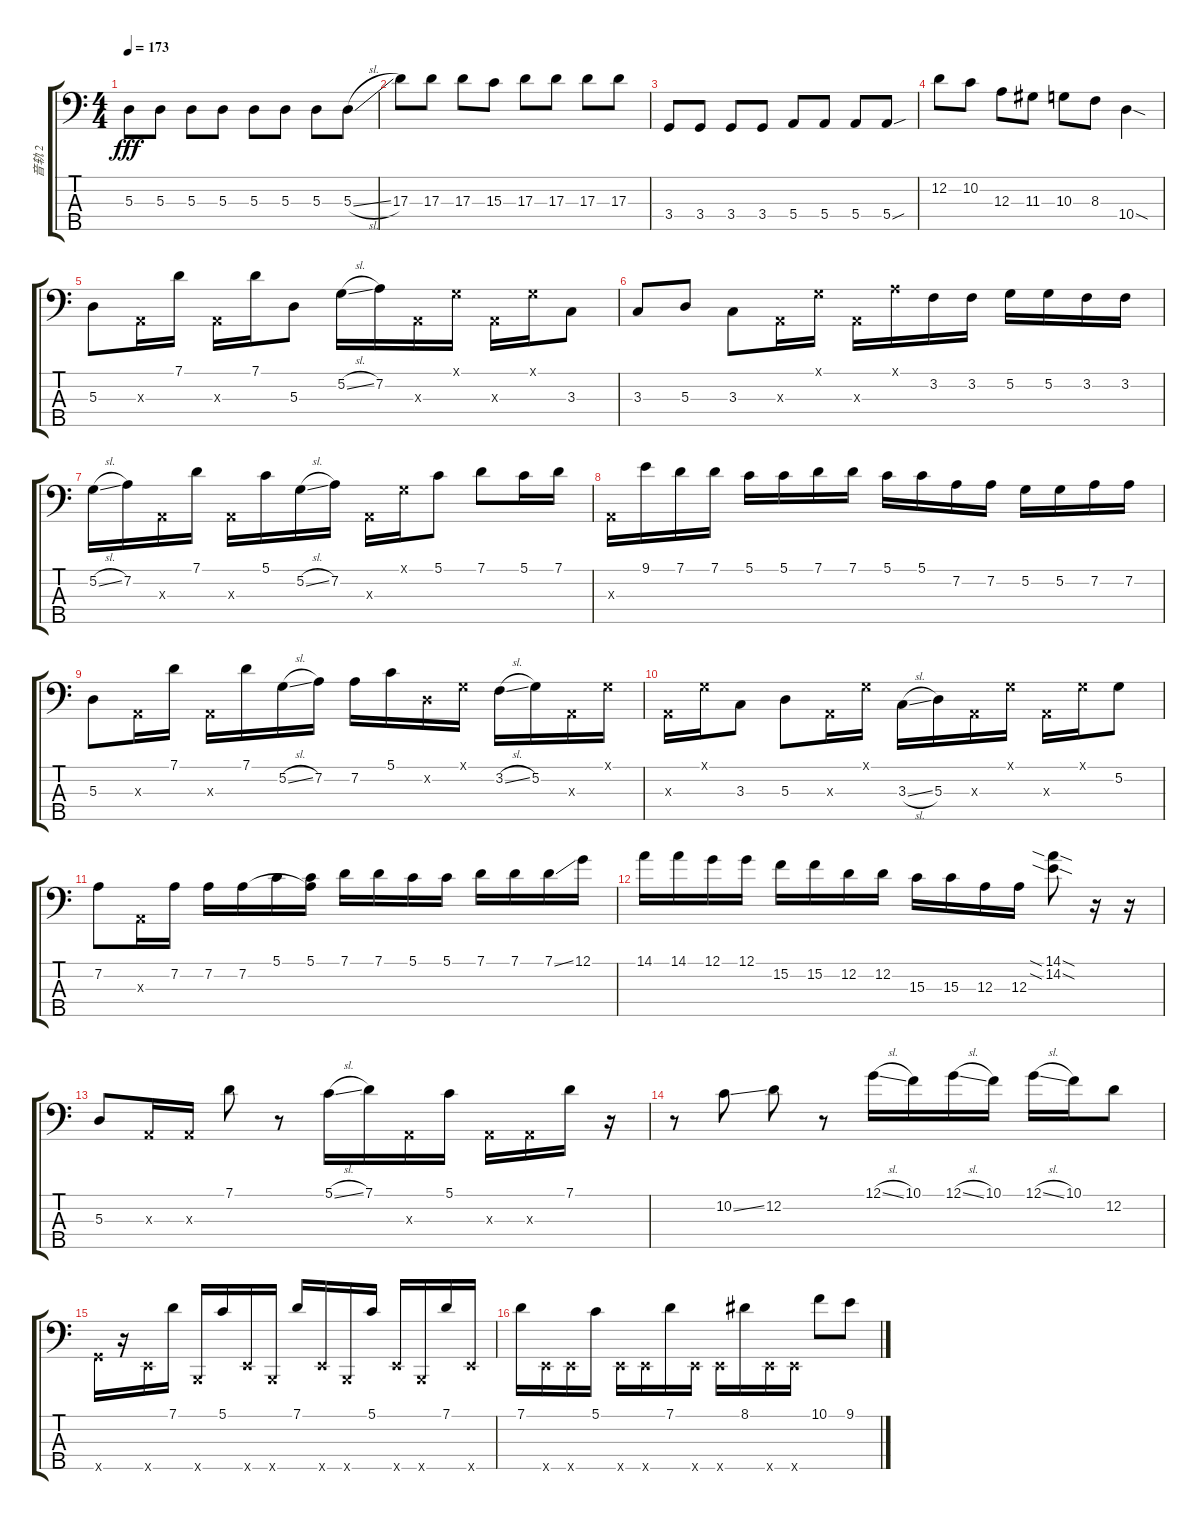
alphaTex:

\track ("音轨 2" "音轨 2") {instrument slapbass1}
\staff {score tabs}
\tuning (G2 D2 A1 E1 B0) {hide}
\ts (4 4)
\tempo 173
\clef f4
\ks c
5.3.8{dy fff instrument electricbassfinger} 5.3.8 5.3.8 5.3.8 5.3.8 5.3.8 5.3.8 5.3{sl}.8 |
17.3.8 17.3.8 17.3.8 15.3.8 17.3.8 17.3.8 17.3.8 17.3.8 |
3.4.8 3.4.8 3.4.8 3.4.8 5.4.8 5.4.8 5.4.8 5.4{sou}.8 |
12.2.8 10.2.8 12.3.8 11.3.8 10.3.8 8.3.8 10.4{sod}.4 |
5.3.8{instrument slapbass1} 0.3{x}.16 7.1.16 0.3{x}.16 7.1.16 5.3.8 5.2{sl}.16 7.2.16 0.3{x}.16 0.1{x}.16 0.3{x}.16 0.1{x}.16 3.3.8 |
3.3.8 5.3.8 3.3.8 0.3{x}.16 0.1{x}.16 0.3{x}.16 2.1{x}.16 3.2.16 3.2.16 5.2.16 5.2.16 3.2.16 3.2.16 |
5.2{sl}.16 7.2.16 0.3{x}.16 7.1.16 0.3{x}.16 5.1.16 5.2{sl}.16 7.2.16 0.3{x}.16 0.1{x}.16 5.1.8 7.1.8 5.1.16 7.1.16 |
0.3{x}.16 9.1.16 7.1.16 7.1.16 5.1.16 5.1.16 7.1.16 7.1.16 5.1.16 5.1.16 7.2.16 7.2.16 5.2.16 5.2.16 7.2.16 7.2.16 |
5.3.8 0.3{x}.16 7.1.16 0.3{x}.16 7.1.16 5.2{sl}.16 7.2.16 7.2.16 5.1.16 0.2{x}.16 0.1{x}.16 3.2{sl}.16 5.2.16 0.3{x}.16 0.1{x}.16 |
0.3{x}.16 0.1{x}.16 3.3.8 5.3.8 0.3{x}.16 0.1{x}.16 3.3{sl}.16 5.3.16 0.3{x}.16 0.1{x}.16 0.3{x}.16 0.1{x}.16 5.2.8 |
7.2.8 0.3{x}.16 7.2.16 7.2.16 7.2.16 5.1.16 (5.1 7.2{t}).16 7.1.16 7.1.16 5.1.16 5.1.16 7.1.16 7.1.16 7.1{ss}.16 12.1.16 |
14.1.16 14.1.16 12.1.16 12.1.16 15.2.16 15.2.16 12.2.16 12.2.16 15.3.16 15.3.16 12.3.16 12.3.16 (14.1{sia sod} 14.2{sia sod}).8 r.16 r.16 |
5.3.8 0.3{x}.16 0.3{x}.16 7.1.8 r.8 5.1{sl}.16 7.1.16 0.3{x}.16 5.1.16 0.3{x}.16 0.3{x}.16 7.1.16 r.16 |
r.8 10.2{ss}.8 12.2.8 r.8 12.1{sl}.16{instrument electricbassfinger} 10.1.16 12.1{sl}.16 10.1.16 12.1{sl}.16 10.1.16 12.2.8 |
8.5{x}.16{instrument slapbass1} r.16 5.5{x}.16 7.1.16 0.5{x}.16 5.1.16 5.5{x}.16 0.5{x}.16 7.1.16 5.5{x}.16 0.5{x}.16 5.1.16 5.5{x}.16 0.5{x}.16 7.1.16 5.5{x}.16 |
7.1.16 5.5{x}.16 5.5{x}.16 5.1.16 5.5{x}.16 5.5{x}.16 7.1.16 5.5{x}.16 5.5{x}.16 8.1.16 5.5{x}.16 5.5{x}.16 10.1.8 9.1.8
